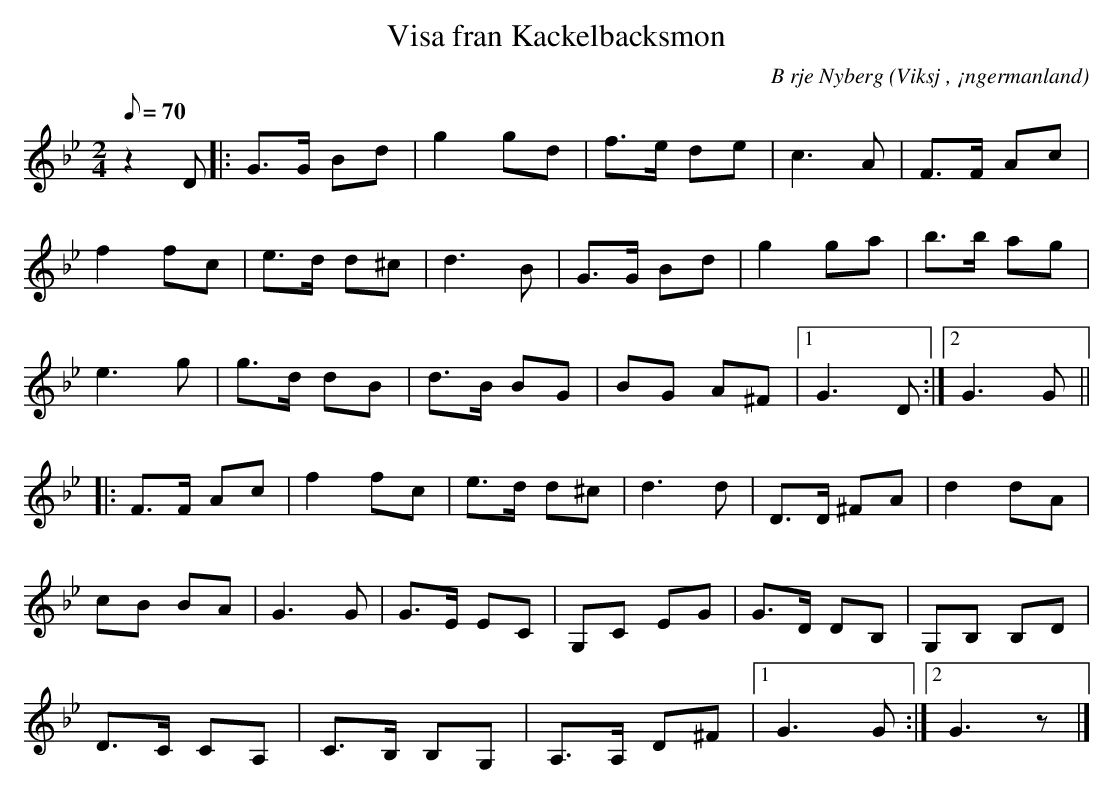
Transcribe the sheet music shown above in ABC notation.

X:1
T:Visa fran Kackelbacksmon
C:B rje Nyberg
O:Viksj , ¡ngermanland
M:2/4
L:1/8
Q:70
K:Gm
z2 D|: G>G Bd | g2 gd | f>e de | c2>A2 | F>F Ac |
f2 fc | e>d d^c | d2>B2 | G>G Bd |g2 ga | b>b ag |
e2> g2 | g>d dB |d>B BG |BG A^F |1 G2> D2 :|2 G2> G2 ||
|: F>F Ac | f2 fc | e>d d^c | d2>d2 | D>D ^FA | d2 dA |
cB BA |G2> G2 | G>E EC | G,C EG | G>D DB, | G,B, B,D |
D>C CA, | C>B, B,G, | A,>A, D^F |1 G2> G2 :|2 G2> z2 |]
